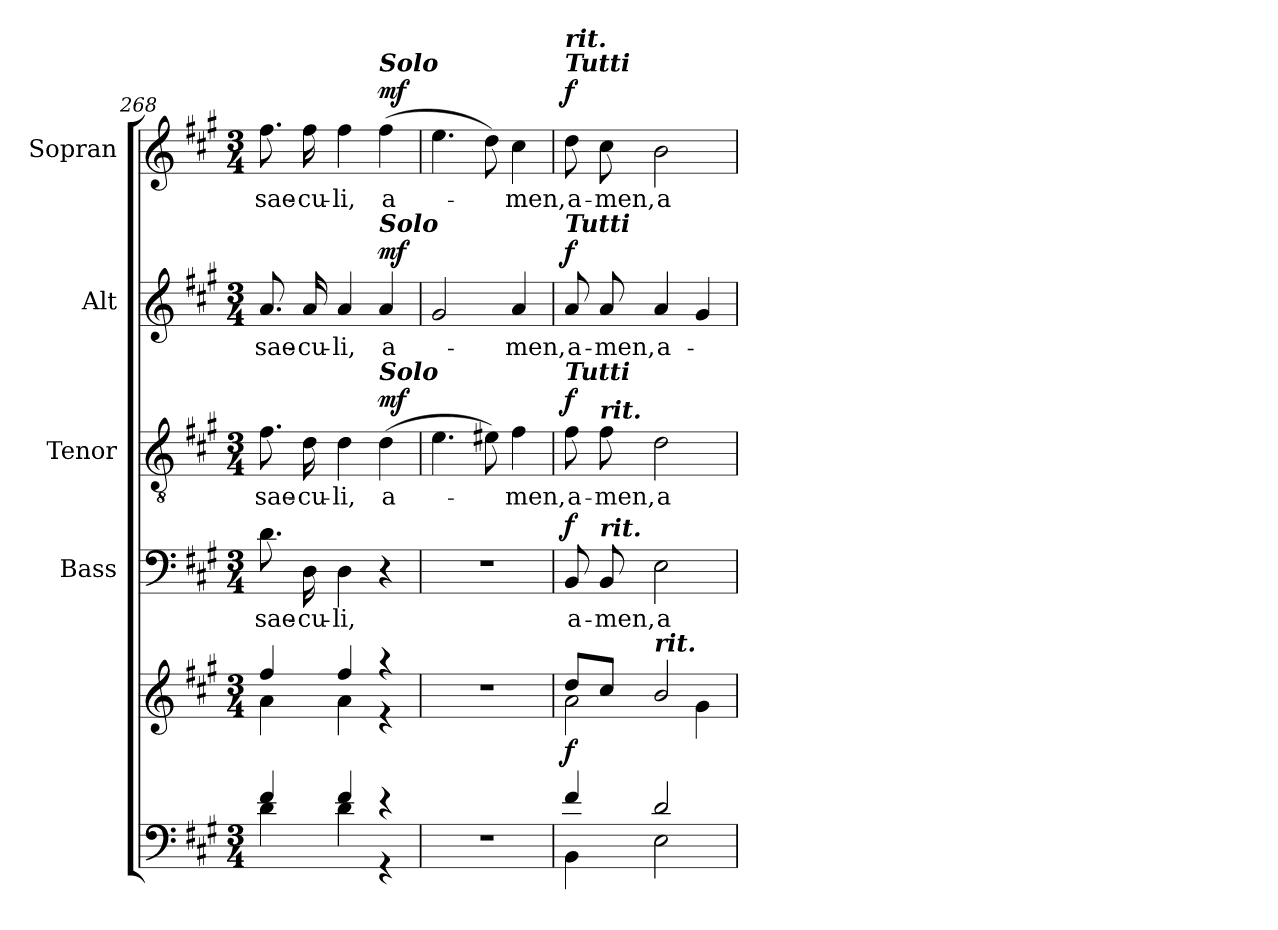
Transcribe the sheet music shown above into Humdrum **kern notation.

**kern	**kern	**dynam	**kern	**text	**dynam	**kern	**text	**dynam	**kern	**text	**dynam	**kern	**text	**dynam
*part5	*part5	*part5	*part4	*part4	*part4	*part3	*part3	*part3	*part2	*part2	*part2	*part1	*part1	*part1
*staff6	*staff5	*staff5/6	*staff4	*staff4	*staff4	*staff3	*staff3	*staff3	*staff2	*staff2	*staff2	*staff1	*staff1	*staff1
*	*	*	*I"Bass	*	*	*I"Tenor	*	*	*I"Alt	*	*	*I"Sopran	*	*
*	*	*	*I'B.	*	*	*I'T.	*	*	*I'A.	*	*	*I'S.	*	*
!!LO:PB:g=z
*clefF4	*clefG2	*	*clefF4	*	*	*clefGv2	*	*	*clefG2	*	*	*clefG2	*	*
*k[f#c#g#]	*k[f#c#g#]	*	*k[f#c#g#]	*	*	*k[f#c#g#]	*	*	*k[f#c#g#]	*	*	*k[f#c#g#]	*	*
*A:	*A:	*	*A:	*	*	*A:	*	*	*A:	*	*	*A:	*	*
*M3/4	*M3/4	*	*M3/4	*	*	*M3/4	*	*	*M3/4	*	*	*M3/4	*	*
=268	=268	=268	=268	=268	=268	=268	=268	=268	=268	=268	=268	=268	=268	=268
*^	*^	*	*	*	*	*	*	*	*	*	*	*	*	*
!	!	!	!	!	!	!LO:LY:b	!	!	!LO:LY:b	!	!	!LO:LY:b	!	!	!LO:LY:b	!
4f#/	4d\	4ff#/	4a\	.	8.d\	sae-	.	8.f#\	sae-	.	8.a/	sae-	.	8.ff#\	sae-	.
!	!	!	!	!	!	!LO:LY:b	!	!	!LO:LY:b	!	!	!LO:LY:b	!	!	!LO:LY:b	!
.	.	.	.	.	16D\	-cu-	.	16d\	-cu-	.	16a/	-cu-	.	16ff#\	-cu-	.
!	!	!	!	!	!	!LO:LY:b	!	!	!LO:LY:b	!	!	!LO:LY:b	!	!	!LO:LY:b	!
4f#/	4d\	4ff#/	4a\	.	4D\	-li,	.	4d\	-li,	.	4a/	-li,	.	4ff#\	-li,	.
!	!	!	!	!	!	!	!	!	!	!	!	!	!	!LO:TX:a:Bi:t=Solo	!	!
!	!	!	!	!	!	!	!	!	!	!	!LO:TX:a:Bi:t=Solo	!	!	!	!	!
!	!	!	!	!	!	!	!	!LO:TX:a:Bi:t=Solo	!	!	!	!	!	!	!	!
!	!	!	!	!	!	!	!	!	!LO:LY:b	!LO:DY:a	!	!LO:LY:b	!LO:DY:a	!	!LO:LY:b	!LO:DY:a
4r	4r	4r	4r	.	4r	.	.	(>4d\	a-	mf	4a/	a-	mf	(>4ff#\	a-	mf
*v	*v	*	*	*	*	*	*	*	*	*	*	*	*	*	*	*
*	*v	*v	*	*	*	*	*	*	*	*	*	*	*	*	*
=269	=269	=269	=269	=269	=269	=269	=269	=269	=269	=269	=269	=269	=269	=269
2.r	2.r	.	2.r	.	.	4.e\	.	.	2g#/	.	.	4.ee\	.	.
.	.	.	.	.	.	8e#X\)	.	.	.	.	.	8dd\)	.	.
!	!	!	!	!	!	!	!LO:LY:b	!	!	!LO:LY:b	!	!	!LO:LY:b	!
.	.	.	.	.	.	4f#\	-men,	.	4a/	-men,	.	4cc#\	-men,	.
=270	=270	=270	=270	=270	=270	=270	=270	=270	=270	=270	=270	=270	=270	=270
*^	*^	*	*	*	*	*	*	*	*	*	*	*	*	*
!	!	!	!	!	!	!	!	!	!	!	!	!	!	!LO:TX:a:Bi:t=Tutti	!	!
!	!	!	!	!	!	!	!	!	!	!	!	!	!	!LO:TX:a:Bi:t=rit.	!	!
!	!	!	!	!	!	!	!	!	!	!	!LO:TX:a:Bi:t=Tutti	!	!	!	!	!
!	!	!	!	!	!	!	!	!LO:TX:a:Bi:t=Tutti	!	!	!	!	!	!	!	!
!	!	!	!	!LO:DY:b	!	!LO:LY:b	!LO:DY:a	!	!LO:LY:b	!LO:DY:a	!	!LO:LY:b	!LO:DY:a	!	!LO:LY:b	!LO:DY:a
4f#/	4BB\	8dd/L	2a\	f	8BB/	a-	f	8f#\	a-	f	8a/	a-	f	8dd\	a-	f
!	!	!	!	!	!	!	!	!LO:TX:a:Bi:t=rit.	!	!	!	!	!	!	!	!
!	!	!	!	!	!LO:TX:a:Bi:t=rit.	!	!	!	!	!	!	!	!	!	!	!
!	!	!	!	!	!	!LO:LY:b	!	!	!LO:LY:b	!	!	!LO:LY:b	!	!	!LO:LY:b	!
.	.	8cc#/J	.	.	8BB/	-men,	.	8f#\	-men,	.	8a/	-men,	.	8cc#\	-men,	.
!	!	!LO:TX:a:Bi:t=rit.	!	!	!	!	!	!	!	!	!	!	!	!	!	!
!	!	!	!	!	!	!LO:LY:b	!	!	!LO:LY:b	!	!	!LO:LY:b	!	!	!LO:LY:b	!
2d/	2E\	2b/	.	.	2E\	a-	.	2d\	a-	.	4a/	a-	.	2b\	a-	.
.	.	.	4g#\	.	.	.	.	.	.	.	4g#/	.	.	.	.	.
*v	*v	*	*	*	*	*	*	*	*	*	*	*	*	*	*	*
*	*v	*v	*	*	*	*	*	*	*	*	*	*	*	*	*
=	=	=	=	=	=	=	=	=	=	=	=	=	=	=
*-	*-	*-	*-	*-	*-	*-	*-	*-	*-	*-	*-	*-	*-	*-
